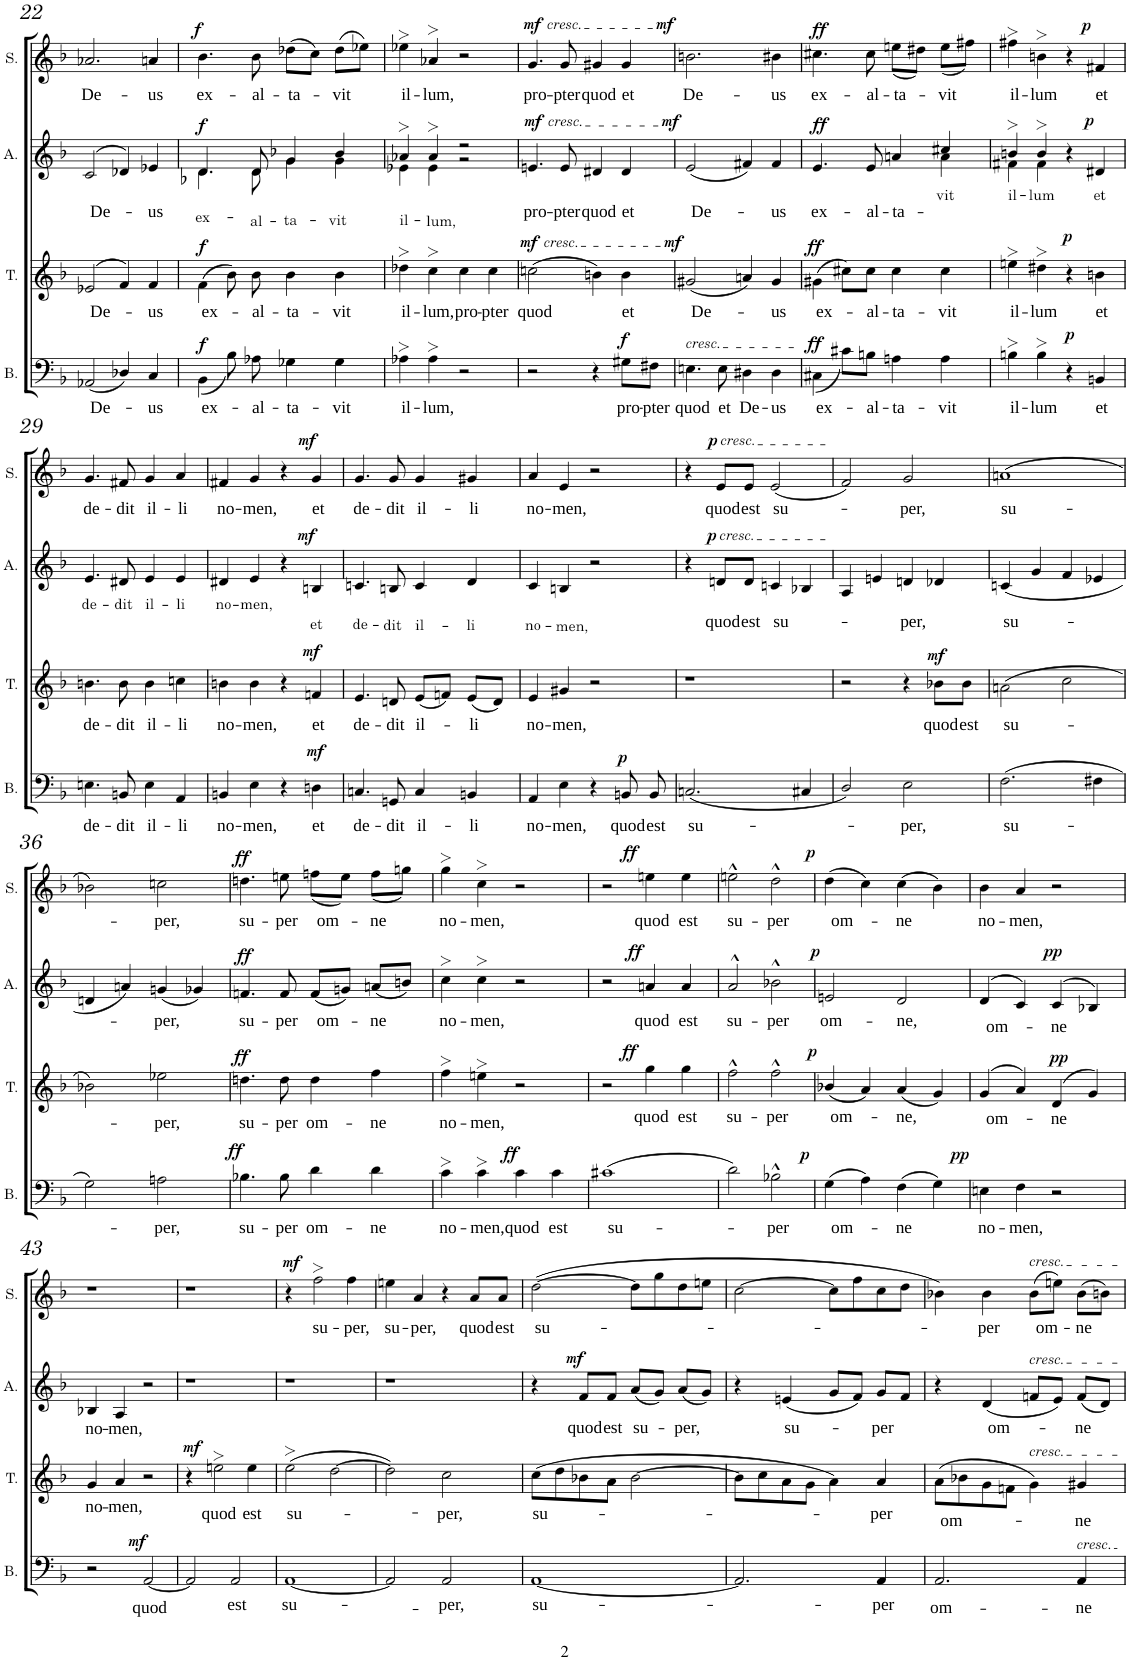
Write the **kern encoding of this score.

**kern	**text	**dynam	**kern	**text	**dynam	**kern	**text	**dynam	**kern	**text	**dynam
*part4	*part4	*part4	*part3	*part3	*part3	*part2	*part2	*part2	*part1	*part1	*part1
*staff4	*staff4	*staff4	*staff3	*staff3	*staff3	*staff2	*staff2	*staff2	*staff1	*staff1	*staff1
*I"Basse	*	*	*I"Ténor	*	*	*I"Alto	*	*	*I"Soprano	*	*
*I'B.	*	*	*I'T.	*	*	*I'A.	*	*	*I'S.	*	*
!!LO:PB:g=z
*clefF4	*	*	*clefG2	*	*	*clefG2	*	*	*clefG2	*	*
*k[b-]	*	*	*k[b-]	*	*	*k[b-]	*	*	*k[b-]	*	*
*M4/4	*	*	*M4/4	*	*	*M4/4	*	*	*M4/4	*	*
*met(c)	*	*	*met(c)	*	*	*met(c)	*	*	*met(c)	*	*
=22	=22	=22	=22	=22	=22	=22	=22	=22	=22	=22	=22
!	!LO:LY:b	!	!	!LO:LY:b	!	!	!LO:LY:b	!	!	!LO:LY:b	!
(<2AA-X/	De-	.	(>2e-X/	De-	.	(>2c/	De-	.	2.a-X/	De-	.
4D-X/)	.	.	4f/)	.	.	4d-X/)	.	.	.	.	.
!	!LO:LY:b	!	!	!LO:LY:b	!	!	!LO:LY:b	!	!	!LO:LY:b	!
4C/	us	.	4f/	us	.	4e-X/	us	.	4an/	us	.
=23	=23	=23	=23	=23	=23	=23	=23	=23	=23	=23	=23
!	!LO:LY:b	!LO:DY:a	!	!LO:LY:b	!LO:DY:a	!	!LO:LY:b	!LO:DY:a	!	!LO:LY:b	!LO:DY:a
*	*	*	*	*	*	*^	*	*	*	*	*
(<4BB-\	ex-	f	(>4f\	ex-	f	4.d-X/	4.d-X\	ex-	f	4.b-\	ex-	f
8B-\)	.	.	8b-\)	.	.	.	.	.	.	.	.	.
!	!LO:LY:b	!	!	!LO:LY:b	!	!	!	!LO:LY:b	!	!	!LO:LY:b	!
8A-X\	al-	.	8b-\	al-	.	8d-\	8d-/	-al-	.	8b-\	al-	.
!	!LO:LY:b	!	!	!LO:LY:b	!	!	!	!LO:LY:b	!	!	!LO:LY:b	!
4G-X\	ta-	.	4b-\	ta-	.	4g-X\	4g-X/	-ta-	.	(8dd-X\L	ta-	.
.	.	.	.	.	.	.	.	.	.	8cc\J)	.	.
!	!LO:LY:b	!	!	!LO:LY:b	!	!	!	!LO:LY:b	!	!	!LO:LY:b	!
4G-\	vit	.	4b-\	vit	.	4b-/	4g-\	-vit	.	(8dd-\L	vit	.
.	.	.	.	.	.	.	.	.	.	8ee-X\J)	.	.
=24	=24	=24	=24	=24	=24	=24	=24	=24	=24	=24	=24	=24
!	!LO:LY:b	!	!	!LO:LY:b	!	!	!	!LO:LY:b	!	!	!LO:LY:b	!
4A-X>\	il-	.	4dd-X>\	il-	.	4a-X>/	4e-X\	il-	.	4ee-X>\	il-	.
!	!LO:LY:b	!	!	!LO:LY:b	!	!	!	!LO:LY:b	!	!	!LO:LY:b	!
4A->\	lum,	.	4cc>\	lum,	.	4a->/	4e-\	-lum,	.	4a-X>/	lum,	.
!	!	!	!	!LO:LY:b	!	!	!	!	!	!	!	!
2r	.	.	4cc\	pro-	.	2r	2r	.	.	2r	.	.
!	!	!	!	!LO:LY:b	!	!	!	!	!	!	!	!
.	.	.	4cc\	pter	.	.	.	.	.	.	.	.
*	*	*	*	*	*	*v	*v	*	*	*	*	*
=25	=25	=25	=25	=25	=25	=25	=25	=25	=25	=25	=25
!	!	!	!	!	!	!	!	!	!LO:TX:a:i:t=cresc.	!	!
!	!	!	!	!	!	!LO:TX:a:i:t=cresc.	!	!	!	!	!
!	!	!	!LO:TX:a:i:t=cresc.	!	!	!	!	!	!	!	!
!	!	!	!	!LO:LY:b	!LO:DY:a	!	!LO:LY:b	!LO:DY:a	!	!LO:LY:b	!LO:DY:a
2r	.	.	(>2ccn\	quod	mf	4.en/	pro-	mf	4.g/	pro-	mf
!	!	!	!	!	!	!	!LO:LY:b	!	!	!LO:LY:b	!
.	.	.	.	.	.	8e/	pter	.	8g/	pter	.
!	!	!	!	!	!	!	!LO:LY:b	!	!	!LO:LY:b	!
4r	.	.	4bn\)	.	.	4d#X/	quod	.	4g#X/	quod	.
!	!LO:LY:b	!LO:DY:a	!	!LO:LY:b	!	!	!LO:LY:b	!	!	!LO:LY:b	!
8G#X\L	pro-	f	4b\	et	.	4d#/	et	.	4g#/	et	.
!	!LO:LY:b	!	!	!	!	!	!	!	!	!	!
8F#X\J	pter	.	.	.	.	.	.	.	.	.	.
=26	=26	=26	=26	=26	=26	=26	=26	=26	=26	=26	=26
!LO:TX:a:i:t=cresc.	!	!	!	!	!	!	!	!	!	!	!
!	!LO:LY:b	!	!	!LO:LY:b	!LO:DY:a	!	!LO:LY:b	!LO:DY:a	!	!LO:LY:b	!LO:DY:a
4.En\	quod	.	(<2g#X/	De-	mf	(<2e/	De-	mf	2.bn\	De-	mf
!	!LO:LY:b	!	!	!	!	!	!	!	!	!	!
8E\	et	.	.	.	.	.	.	.	.	.	.
!	!LO:LY:b	!	!	!	!	!	!	!	!	!	!
4D#X\	De-	.	4an/)	.	.	4f#X/)	.	.	.	.	.
!	!LO:LY:b	!	!	!LO:LY:b	!	!	!LO:LY:b	!	!	!LO:LY:b	!
4D#\	us	.	4g#/	us	.	4f#/	us	.	4b#X\	us	.
=27	=27	=27	=27	=27	=27	=27	=27	=27	=27	=27	=27
!	!LO:LY:b	!LO:DY:a	!	!LO:LY:b	!LO:DY:a	!	!LO:LY:b	!LO:DY:a	!	!LO:LY:b	!LO:DY:a
*	*	*	*	*	*	*^	*	*	*	*	*
(<4C#X\	ex-	ff	(>4g#X\	ex-	ff	4.e/	2.ryy	ex-	ff	4.cc#X\	ex-	ff
8c#X\L)	.	.	8cc#X\L)	.	.	.	.	.	.	.	.	.
!	!LO:LY:b	!	!	!LO:LY:b	!	!	!	!LO:LY:b	!	!	!LO:LY:b	!
8Bn\J	al-	.	8cc#\J	al-	.	8e/	.	al-	.	8cc#\	al-	.
!	!LO:LY:b	!	!	!LO:LY:b	!	!	!	!LO:LY:b	!	!	!LO:LY:b	!
4An\	ta-	.	4cc#\	ta-	.	4an/	.	ta-	.	(<8een\L	ta-	.
.	.	.	.	.	.	.	.	.	.	8dd#X\J)	.	.
!	!LO:LY:b	!	!	!LO:LY:b	!	!	!	!LO:LY:b	!	!	!LO:LY:b	!
4A\	vit	.	4cc#\	vit	.	4cc#X/	4a\	-vit	.	(<8ee\L	vit	.
.	.	.	.	.	.	.	.	.	.	8ff#X\J)	.	.
=28	=28	=28	=28	=28	=28	=28	=28	=28	=28	=28	=28	=28
!	!LO:LY:b	!	!	!LO:LY:b	!	!	!	!LO:LY:b	!	!	!LO:LY:b	!
4Bn>\	il-	.	4een>\	il-	.	4bn>/	4f#X\	il-	.	4ff#X>\	il-	.
!	!LO:LY:b	!	!	!LO:LY:b	!	!	!	!LO:LY:b	!	!	!LO:LY:b	!
4B>\	lum	.	4dd#X>\	lum	.	4b>/	4f#\	-lum	.	4bn>\	lum	.
4r	.	.	4r	.	.	4r	2ryy	.	.	4r	.	.
!	!LO:LY:b	!LO:DY:a	!	!LO:LY:b	!LO:DY:a	!	!	!LO:LY:b	!LO:DY:a	!	!LO:LY:b	!LO:DY:a
4BBn/	et	p	4bn\	et	p	4d#X/	.	et	p	4f#X/	et	p
*	*	*	*	*	*	*v	*v	*	*	*	*	*
!!LO:LB:g=z
=29	=29	=29	=29	=29	=29	=29	=29	=29	=29	=29	=29
!	!LO:LY:b	!	!	!LO:LY:b	!	!	!LO:LY:b	!	!	!LO:LY:b	!
4.En\	de-	.	4.bn\	de-	.	4.e/	de-	.	4.g/	de-	.
!	!LO:LY:b	!	!	!LO:LY:b	!	!	!LO:LY:b	!	!	!LO:LY:b	!
8BBn/	dit	.	8b\	dit	.	8d#X/	-dit	.	8f#X/	dit	.
!	!LO:LY:b	!	!	!LO:LY:b	!	!	!LO:LY:b	!	!	!LO:LY:b	!
4E\	il-	.	4b\	il-	.	4e/	il-	.	4g/	il-	.
!	!LO:LY:b	!	!	!LO:LY:b	!	!	!LO:LY:b	!	!	!LO:LY:b	!
4AA/	li	.	4ccn\	li	.	4e/	-li	.	4a/	li	.
=30	=30	=30	=30	=30	=30	=30	=30	=30	=30	=30	=30
!	!LO:LY:b	!	!	!LO:LY:b	!	!	!LO:LY:b	!	!	!LO:LY:b	!
4BBn/	no-	.	4bn\	no-	.	4d#X/	no-	.	4f#X/	no-	.
!	!LO:LY:b	!	!	!LO:LY:b	!	!	!LO:LY:b	!	!	!LO:LY:b	!
4E\	men,	.	4b\	men,	.	4e/	-men,	.	4g/	men,	.
4r	.	.	4r	.	.	4r	.	.	4r	.	.
!	!LO:LY:b	!LO:DY:a	!	!LO:LY:b	!LO:DY:a	!	!LO:LY:b	!LO:DY:a	!	!LO:LY:b	!LO:DY:a
4Dn\	et	mf	4fn/	et	mf	4Bn/	et	mf	4g/	et	mf
=31	=31	=31	=31	=31	=31	=31	=31	=31	=31	=31	=31
!	!LO:LY:b	!	!	!LO:LY:b	!	!	!LO:LY:b	!	!	!LO:LY:b	!
4.Cn/	de-	.	4.e/	de-	.	4.cn/	de-	.	4.g/	de-	.
!	!LO:LY:b	!	!	!LO:LY:b	!	!	!LO:LY:b	!	!	!LO:LY:b	!
8GGn/	dit	.	8dn/	dit	.	8Bn/	-dit	.	8g/	dit	.
!	!LO:LY:b	!	!	!LO:LY:b	!	!	!LO:LY:b	!	!	!LO:LY:b	!
4C/	il-	.	(8e/L	il-	.	4c/	il-	.	4g/	il-	.
.	.	.	8fn/J)	.	.	.	.	.	.	.	.
!	!LO:LY:b	!	!	!LO:LY:b	!	!	!LO:LY:b	!	!	!LO:LY:b	!
4BBn/	li	.	(8e/L	li	.	4d/	-li	.	4g#X/	li	.
.	.	.	8d/J)	.	.	.	.	.	.	.	.
=32	=32	=32	=32	=32	=32	=32	=32	=32	=32	=32	=32
!	!LO:LY:b	!	!	!LO:LY:b	!	!	!LO:LY:b	!	!	!LO:LY:b	!
4AA/	no-	.	4e/	no-	.	4c/	no-	.	4a/	no-	.
!	!LO:LY:b	!	!	!LO:LY:b	!	!	!LO:LY:b	!	!	!LO:LY:b	!
4E\	men,	.	4g#X/	men,	.	4Bn/	-men,	.	4e/	men,	.
4r	.	.	2r	.	.	2r	.	.	2r	.	.
!	!LO:LY:b	!LO:DY:a	!	!	!	!	!	!	!	!	!
8BBn/	quod	p	.	.	.	.	.	.	.	.	.
!	!LO:LY:b	!	!	!	!	!	!	!	!	!	!
8BB/	est	.	.	.	.	.	.	.	.	.	.
=33	=33	=33	=33	=33	=33	=33	=33	=33	=33	=33	=33
!	!LO:LY:b	!	!	!	!	!	!	!	!	!	!
(<2.Cn/	su-	.	1r	.	.	4r	.	.	4r	.	.
!	!	!	!	!	!	!	!	!	!LO:TX:a:i:t=cresc.	!	!
!	!	!	!	!	!	!LO:TX:a:i:t=cresc.	!	!	!	!	!
!	!	!	!	!	!	!	!LO:LY:b	!LO:DY:a	!	!LO:LY:b	!LO:DY:a
.	.	.	.	.	.	8dn/L	quod	p	8e/L	quod	p
!	!	!	!	!	!	!	!LO:LY:b	!	!	!LO:LY:b	!
.	.	.	.	.	.	8d/J	est	.	8e/J	est	.
!	!	!	!	!	!	!	!LO:LY:b	!	!	!LO:LY:b	!
.	.	.	.	.	.	4cn/	su-	.	(<2e/	su-	.
4C#X/	.	.	.	.	.	4B-X/	.	.	.	.	.
=34	=34	=34	=34	=34	=34	=34	=34	=34	=34	=34	=34
2D/)	.	.	2r	.	.	4A/	.	.	2f/)	.	.
.	.	.	.	.	.	4en/	.	.	.	.	.
!	!LO:LY:b	!	!	!	!	!	!LO:LY:b	!	!	!LO:LY:b	!
2E\	per,	.	4r	.	.	4dn/	per,	.	2g/	per,	.
!	!	!	!	!LO:LY:b	!LO:DY:a	!	!	!	!	!	!
.	.	.	8b-X\L	quod	mf	4d-X/	.	.	.	.	.
!	!	!	!	!LO:LY:b	!	!	!	!	!	!	!
.	.	.	8b-\J	est	.	.	.	.	.	.	.
=35	=35	=35	=35	=35	=35	=35	=35	=35	=35	=35	=35
!	!LO:LY:b	!	!	!LO:LY:b	!	!	!LO:LY:b	!	!	!LO:LY:b	!
(>2.F\	su-	.	(>2an\	su-	.	(<4cn/	su-	.	(>1an	su-	.
.	.	.	.	.	.	4g/	.	.	.	.	.
.	.	.	2cc\	.	.	4f/	.	.	.	.	.
4F#X\	.	.	.	.	.	4e-X/	.	.	.	.	.
!!LO:LB:g=z
=36	=36	=36	=36	=36	=36	=36	=36	=36	=36	=36	=36
2G\)	.	.	2b-X\)	.	.	4dn/	.	.	2b-X\)	.	.
.	.	.	.	.	.	4an/)	.	.	.	.	.
!	!LO:LY:b	!	!	!LO:LY:b	!	!	!LO:LY:b	!	!	!LO:LY:b	!
2An\	per,	.	2ee-X\	per,	.	(<4gn/	per,	.	2ccn\	per,	.
.	.	.	.	.	.	4g-X/)	.	.	.	.	.
=37	=37	=37	=37	=37	=37	=37	=37	=37	=37	=37	=37
!	!LO:LY:b	!LO:DY:a	!	!LO:LY:b	!LO:DY:a	!	!LO:LY:b	!LO:DY:a	!	!LO:LY:b	!LO:DY:a
4.B-X\	su-	ff	4.ddn\	su-	ff	4.fn/	su-	ff	4.ddn\	su-	ff
!	!LO:LY:b	!	!	!LO:LY:b	!	!	!LO:LY:b	!	!	!LO:LY:b	!
8B-\	per	.	8dd\	per	.	8f/	per	.	8een\	per	.
!	!LO:LY:b	!	!	!LO:LY:b	!	!	!LO:LY:b	!	!	!LO:LY:b	!
4d\	om-	.	4dd\	om-	.	(<8f/L	om-	.	(<8ffn\L	om-	.
.	.	.	.	.	.	8gn/J)	.	.	8ee\J)	.	.
!	!LO:LY:b	!	!	!LO:LY:b	!	!	!LO:LY:b	!	!	!LO:LY:b	!
4d\	ne	.	4ff\	ne	.	(<8an/L	ne	.	(<8ff\L	ne	.
.	.	.	.	.	.	8bn/J)	.	.	8ggn\J)	.	.
=38	=38	=38	=38	=38	=38	=38	=38	=38	=38	=38	=38
!	!LO:LY:b	!	!	!LO:LY:b	!	!	!LO:LY:b	!	!	!LO:LY:b	!
4c>\	no-	.	4ff>\	no-	.	4cc>\	no-	.	4gg>\	no-	.
!	!LO:LY:b	!	!	!LO:LY:b	!	!	!LO:LY:b	!	!	!LO:LY:b	!
4c>\	men,	.	4een>\	men,	.	4cc>\	men,	.	4cc>\	men,	.
!	!LO:LY:b	!LO:DY:a	!	!	!	!	!	!	!	!	!
4c\	quod	ff	2r	.	.	2r	.	.	2r	.	.
!	!LO:LY:b	!	!	!	!	!	!	!	!	!	!
4c\	est	.	.	.	.	.	.	.	.	.	.
=39	=39	=39	=39	=39	=39	=39	=39	=39	=39	=39	=39
!	!LO:LY:b	!	!	!	!	!	!	!	!	!	!
(>1c#X	su-	.	2r	.	.	2r	.	.	2r	.	.
!	!	!	!	!LO:LY:b	!LO:DY:a	!	!LO:LY:b	!LO:DY:a	!	!LO:LY:b	!LO:DY:a
.	.	.	4gg\	quod	ff	4an/	quod	ff	4een\	quod	ff
!	!	!	!	!LO:LY:b	!	!	!LO:LY:b	!	!	!LO:LY:b	!
.	.	.	4gg\	est	.	4a/	est	.	4ee\	est	.
=40	=40	=40	=40	=40	=40	=40	=40	=40	=40	=40	=40
!	!	!	!	!LO:LY:b	!	!	!LO:LY:b	!	!	!LO:LY:b	!
2d\)	.	.	2ff^^\	su-	.	2a^^/	su-	.	2een^^\	su-	.
!	!LO:LY:b	!	!	!LO:LY:b	!	!	!LO:LY:b	!	!	!LO:LY:b	!
2B-X^^\	per	.	2ff^^\	per	.	2b-X^^\	per	.	2dd^^\	per	.
=41	=41	=41	=41	=41	=41	=41	=41	=41	=41	=41	=41
!	!LO:LY:b	!LO:DY:a	!	!LO:LY:b	!LO:DY:a	!	!LO:LY:b	!LO:DY:a	!	!LO:LY:b	!LO:DY:a
(>4G\	om-	p	(<4b-X/	om-	p	2en/	om-	p	(>4dd\	om-	p
4A\)	.	.	4a/)	.	.	.	.	.	4cc\)	.	.
!	!LO:LY:b	!	!	!LO:LY:b	!	!	!LO:LY:b	!	!	!LO:LY:b	!
(>4F\	ne	.	(<4a/	ne,	.	2d/	ne,	.	(>4cc\	ne	.
4G\)	.	.	4g/)	.	.	.	.	.	4b-\)	.	.
=42	=42	=42	=42	=42	=42	=42	=42	=42	=42	=42	=42
!	!LO:LY:b	!LO:DY:a	!	!LO:LY:b	!	!	!LO:LY:b	!	!	!LO:LY:b	!
4En\	no-	pp	(>4g/	om-	.	(>4d/	om-	.	4b-\	no-	.
!	!LO:LY:b	!	!	!	!	!	!	!	!	!LO:LY:b	!
4F\	men,	.	4a/)	.	.	4c/)	.	.	4a/	men,	.
!	!	!	!	!LO:LY:b	!LO:DY:a	!	!LO:LY:b	!LO:DY:a	!	!	!
2r	.	.	(>4d/	ne	pp	(>4c/	ne	pp	2r	.	.
.	.	.	4g/)	.	.	4B-X/)	.	.	.	.	.
!!LO:LB:g=z
=43	=43	=43	=43	=43	=43	=43	=43	=43	=43	=43	=43
!	!	!	!	!LO:LY:b	!	!	!LO:LY:b	!	!	!	!
2r	.	.	4g/	no-	.	4B-X/	no-	.	1r	.	.
!	!	!	!	!LO:LY:b	!	!	!LO:LY:b	!	!	!	!
.	.	.	4a/	men,	.	4A/	men,	.	.	.	.
!	!LO:LY:b	!LO:DY:a	!	!	!	!	!	!	!	!	!
[2AA/	quod	mf	2r	.	.	2r	.	.	.	.	.
=44	=44	=44	=44	=44	=44	=44	=44	=44	=44	=44	=44
2AA/]	.	.	4r	.	.	1r	.	.	1r	.	.
!	!	!	!	!LO:LY:b	!LO:DY:a	!	!	!	!	!	!
.	.	.	2een>\	quod	mf	.	.	.	.	.	.
!	!LO:LY:b	!	!	!	!	!	!	!	!	!	!
2AA/	est	.	.	.	.	.	.	.	.	.	.
!	!	!	!	!LO:LY:b	!	!	!	!	!	!	!
.	.	.	4ee\	est	.	.	.	.	.	.	.
=45	=45	=45	=45	=45	=45	=45	=45	=45	=45	=45	=45
!	!LO:LY:b	!	!	!LO:LY:b	!	!	!	!	!	!	!
[1AA	su-	.	(>2ee>\	su-	.	1r	.	.	4r	.	.
!	!	!	!	!	!	!	!	!	!	!LO:LY:b	!LO:DY:a
.	.	.	.	.	.	.	.	.	2ff>\	su-	mf
.	.	.	[>2dd\	.	.	.	.	.	.	.	.
!	!	!	!	!	!	!	!	!	!	!LO:LY:b	!
.	.	.	.	.	.	.	.	.	4ff\	per,	.
=46	=46	=46	=46	=46	=46	=46	=46	=46	=46	=46	=46
!	!	!	!	!	!	!	!	!	!	!LO:LY:b	!
2AA/]	.	.	2dd\])	.	.	1r	.	.	4een\	su-	.
!	!	!	!	!	!	!	!	!	!	!LO:LY:b	!
.	.	.	.	.	.	.	.	.	4a/	per,	.
!	!LO:LY:b	!	!	!LO:LY:b	!	!	!	!	!	!	!
2AA/	per,	.	2cc\	per,	.	.	.	.	4r	.	.
!	!	!	!	!	!	!	!	!	!	!LO:LY:b	!
.	.	.	.	.	.	.	.	.	8a/L	quod	.
!	!	!	!	!	!	!	!	!	!	!LO:LY:b	!
.	.	.	.	.	.	.	.	.	8a/J	est	.
=47	=47	=47	=47	=47	=47	=47	=47	=47	=47	=47	=47
!	!LO:LY:b	!	!	!LO:LY:b	!	!	!	!	!	!LO:LY:b	!
[1AA	su-	.	(>8cc\L	su-	.	4r	.	.	(>[>2dd\	su-	.
.	.	.	8dd\	.	.	.	.	.	.	.	.
!	!	!	!	!	!	!	!LO:LY:b	!LO:DY:a	!	!	!
.	.	.	8b-X\	.	.	8f/L	quod	mf	.	.	.
!	!	!	!	!	!	!	!LO:LY:b	!	!	!	!
.	.	.	8a\J	.	.	8f/J	est	.	.	.	.
!	!	!	!	!	!	!	!LO:LY:b	!	!	!	!
.	.	.	[>2b-\	.	.	(8a/L	su-	.	8dd\L]	.	.
.	.	.	.	.	.	8g/J)	.	.	8gg\	.	.
!	!	!	!	!	!	!	!LO:LY:b	!	!	!	!
.	.	.	.	.	.	(8a/L	per,	.	8dd\	.	.
.	.	.	.	.	.	8g/J)	.	.	8een\J	.	.
=48	=48	=48	=48	=48	=48	=48	=48	=48	=48	=48	=48
2.AA/]	.	.	8b-\L]	.	.	4r	.	.	[>2cc\	.	.
.	.	.	8cc\	.	.	.	.	.	.	.	.
!	!	!	!	!	!	!	!LO:LY:b	!	!	!	!
.	.	.	8a\	.	.	(<4en/	su-	.	.	.	.
.	.	.	8g\J	.	.	.	.	.	.	.	.
.	.	.	4a\)	.	.	8g/L	.	.	8cc\L]	.	.
.	.	.	.	.	.	8f/J)	.	.	8ff\	.	.
!	!LO:LY:b	!	!	!LO:LY:b	!	!	!LO:LY:b	!	!	!	!
4AA/	per	.	4a/	per	.	8g/L	per	.	8cc\	.	.
.	.	.	.	.	.	8f/J	.	.	8dd\J	.	.
=49	=49	=49	=49	=49	=49	=49	=49	=49	=49	=49	=49
!	!LO:LY:b	!	!	!LO:LY:b	!	!	!	!	!	!	!
2.AA/	om-	.	(>8a\L	om-	.	4r	.	.	4b-X\)	.	.
.	.	.	8b-X\	.	.	.	.	.	.	.	.
!	!	!	!	!	!	!	!LO:LY:b	!	!	!LO:LY:b	!
.	.	.	8g\	.	.	(<4d/	om-	.	4b-\	per	.
.	.	.	8fn\J	.	.	.	.	.	.	.	.
!	!	!	!	!	!	!	!	!	!LO:TX:a:i:t=cresc.	!	!
!	!	!	!	!	!	!LO:TX:a:i:t=cresc.	!	!	!	!	!
!	!	!	!LO:TX:a:i:t=cresc.	!	!	!	!	!	!	!	!
!	!	!	!	!	!	!	!	!	!	!LO:LY:b	!
.	.	.	4g\)	.	.	8fn/L	.	.	(8b-\L	om-	.
.	.	.	.	.	.	8e/J)	.	.	8een\J)	.	.
!LO:TX:a:i:t=cresc.	!	!	!	!	!	!	!	!	!	!	!
!	!LO:LY:b	!	!	!LO:LY:b	!	!	!LO:LY:b	!	!	!LO:LY:b	!
4AA/	ne	.	4g#X/	ne	.	(8f/L	ne	.	(8b-\L	ne	.
.	.	.	.	.	.	8d/J)	.	.	8bn\J)	.	.
=	=	=	=	=	=	=	=	=	=	=	=
*-	*-	*-	*-	*-	*-	*-	*-	*-	*-	*-	*-
